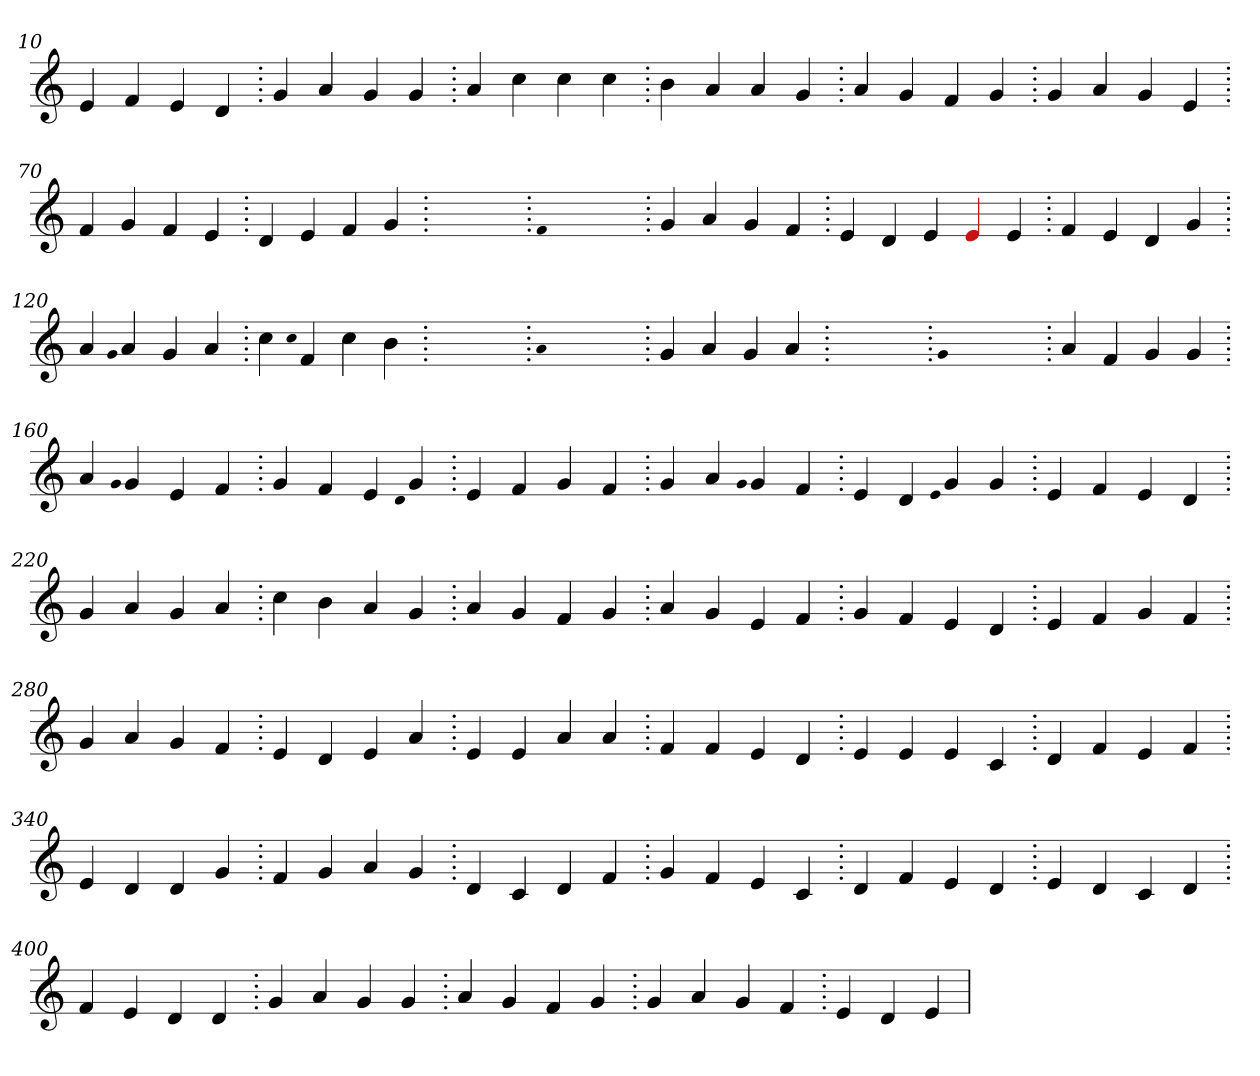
**kern
*part1
*staff1
*clefG2
=10.
4e
4f
4e
4d
=20.
4g
4a
4g
4g
=30.
4a
4cc
4cc
4cc
=40.
4b
4a
4a
4g
=50.
4a
4g
4f
4g
=60.
4g
4a
4g
4e
=70.
4f
4g
4f
4e
=80.
4d
4e
4f
4g
=90.
1ryy
=90.
qqf
1ryy
=90.
4g
4a
4g
4f
=100.
4e
4d
4e
4Re
4e
=110.
4f
4e
4d
4g
=120.
4a
qqg
4a
4g
4a
=130.
4cc
qqcc
4f
4cc
4b
=140.
1ryy
=140.
qqa
1ryy
=140.
4g
4a
4g
4a
=150.
1ryy
=150.
qqg
1ryy
=150.
4a
4f
4g
4g
=160.
4a
qqg
4g
4e
4f
=170.
4g
4f
4e
qqd
4g
=180.
4e
4f
4g
4f
=190.
4g
4a
qqg
4g
4f
=200.
4e
4d
qqe
4g
4g
=210.
4e
4f
4e
4d
=220.
4g
4a
4g
4a
=230.
4cc
4b
4a
4g
=240.
4a
4g
4f
4g
=250.
4a
4g
4e
4f
=260.
4g
4f
4e
4d
=270.
4e
4f
4g
4f
=280.
4g
4a
4g
4f
=290.
4e
4d
4e
4a
=300.
4e
4e
4a
4a
=310.
4f
4f
4e
4d
=320.
4e
4e
4e
4c
=330.
4d
4f
4e
4f
=340.
4e
4d
4d
4g
=350.
4f
4g
4a
4g
=360.
4d
4c
4d
4f
=370.
4g
4f
4e
4c
=380.
4d
4f
4e
4d
=390.
4e
4d
4c
4d
=400.
4f
4e
4d
4d
=410.
4g
4a
4g
4g
=420.
4a
4g
4f
4g
=430.
4g
4a
4g
4f
=440.
4e
4d
4e
=
*-
